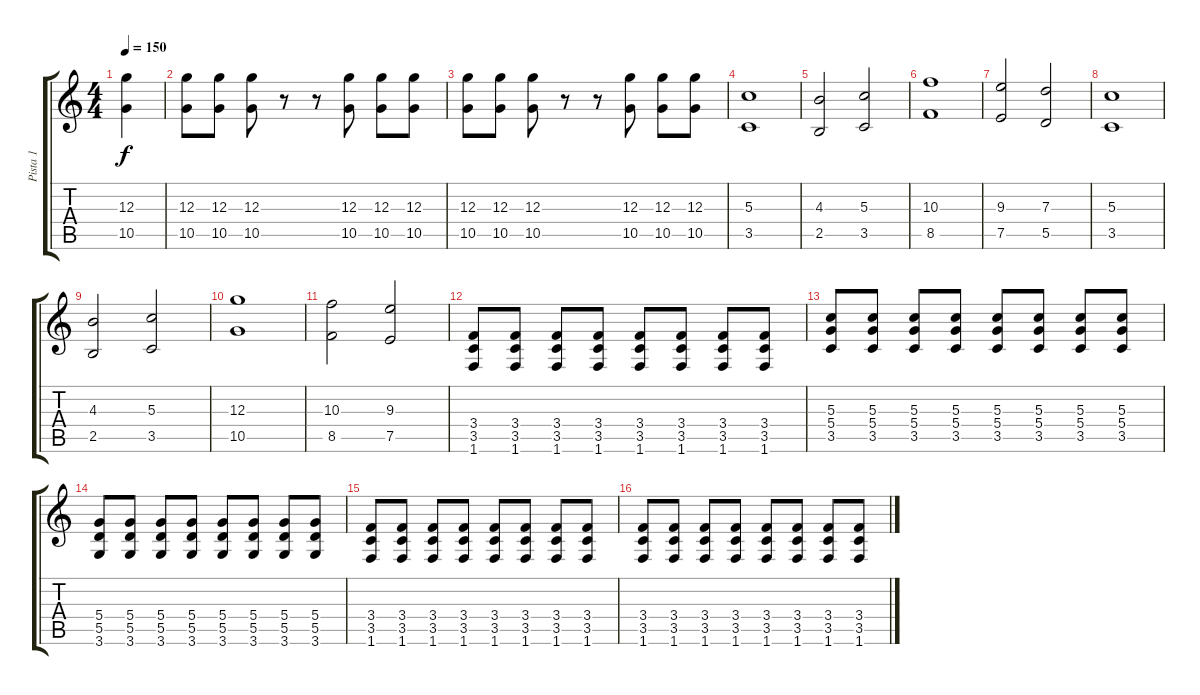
\track ("Pista 1" "Pista 1") {instrument distortionguitar}
\staff {score tabs}
\tuning (E4 B3 G3 D3 A2 E2) {hide}
\ts (4 4)
\tempo 150
\clef g2
\ks c
(12.3 10.5).4{dy f} |
(12.3 10.5).8 (12.3 10.5).8 (12.3 10.5).8 r.8 r.8 (12.3 10.5).8 (12.3 10.5).8 (12.3 10.5).8 |
(12.3 10.5).8 (12.3 10.5).8 (12.3 10.5).8 r.8 r.8 (12.3 10.5).8 (12.3 10.5).8 (12.3 10.5).8 |
(5.3 3.5).1 |
(4.3 2.5).2 (5.3 3.5).2 |
(10.3 8.5).1 |
(9.3 7.5).2 (7.3 5.5).2 |
(5.3 3.5).1 |
(4.3 2.5).2 (5.3 3.5).2 |
(12.3 10.5).1 |
(10.3 8.5).2 (9.3 7.5).2 |
(3.4 3.5 1.6).8 (3.4 3.5 1.6).8 (3.4 3.5 1.6).8 (3.4 3.5 1.6).8 (3.4 3.5 1.6).8 (3.4 3.5 1.6).8 (3.4 3.5 1.6).8 (3.4 3.5 1.6).8 |
(5.3 5.4 3.5).8 (5.3 5.4 3.5).8 (5.3 5.4 3.5).8 (5.3 5.4 3.5).8 (5.3 5.4 3.5).8 (5.3 5.4 3.5).8 (5.3 5.4 3.5).8 (5.3 5.4 3.5).8 |
(5.4 5.5 3.6).8 (5.4 5.5 3.6).8 (5.4 5.5 3.6).8 (5.4 5.5 3.6).8 (5.4 5.5 3.6).8 (5.4 5.5 3.6).8 (5.4 5.5 3.6).8 (5.4 5.5 3.6).8 |
(3.4 3.5 1.6).8 (3.4 3.5 1.6).8 (3.4 3.5 1.6).8 (3.4 3.5 1.6).8 (3.4 3.5 1.6).8 (3.4 3.5 1.6).8 (3.4 3.5 1.6).8 (3.4 3.5 1.6).8 |
(3.4 3.5 1.6).8 (3.4 3.5 1.6).8 (3.4 3.5 1.6).8 (3.4 3.5 1.6).8 (3.4 3.5 1.6).8 (3.4 3.5 1.6).8 (3.4 3.5 1.6).8 (3.4 3.5 1.6).8
